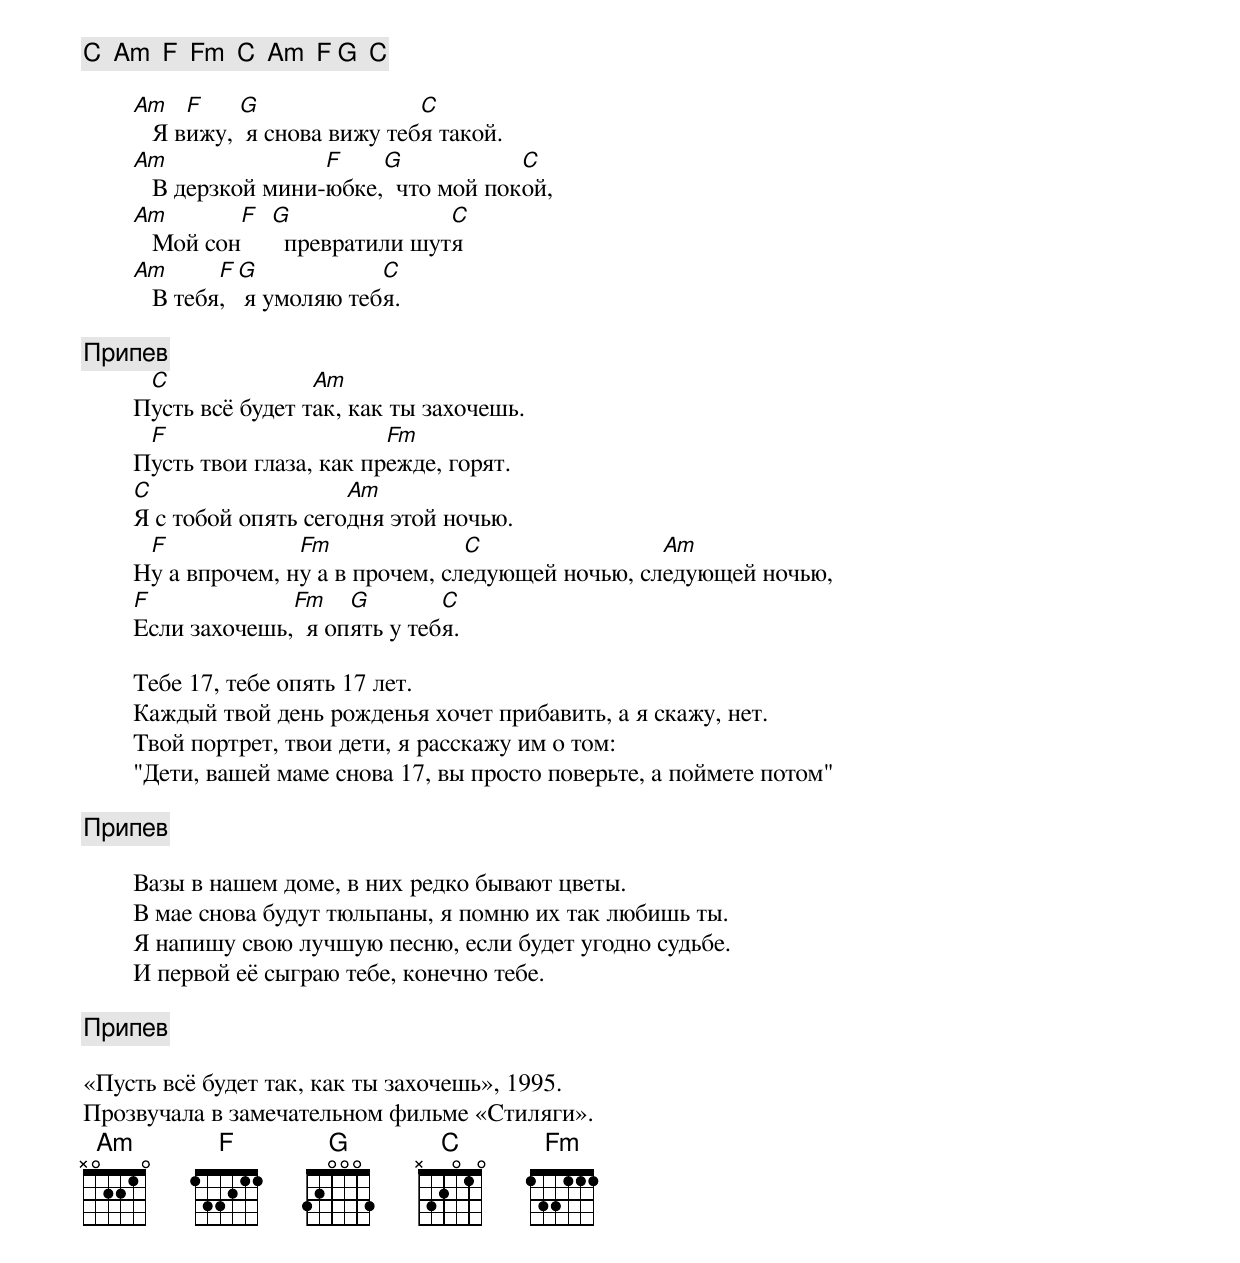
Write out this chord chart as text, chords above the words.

	[C  Am  F  Fm  C  Am  F G  C]

	Am    F    G                C
	   Я вижу,  я снова вижу тебя такой.
	Am                F    G            C
	   В дерзкой мини-юбке,  что мой покой,
	Am        F G               C
	   Мой сон    превратили шутя
	Am       F G            C
	   В тебя,  я умоляю тебя.

	[Припев]
	 C               Am
	Пусть всё будет так, как ты захочешь.
	 F                      Fm
	Пусть твои глаза, как прежде, горят.
	C                   Am
	Я с тобой опять сегодня этой ночью.
	 F             Fm              C                Am
	Ну а впрочем, ну а в прочем, следующей ночью, следующей ночью,
	F             Fm    G        C
	Если захочешь,  я опять у тебя.

	Тебе 17, тебе опять 17 лет.
	Каждый твой день рожденья хочет прибавить, а я скажу, нет.
	Твой портрет, твои дети, я расскажу им о том:
	"Дети, вашей маме снова 17, вы просто поверьте, а поймете потом"

	[Припев]

	Вазы в нашем доме, в них редко бывают цветы.
	В мае снова будут тюльпаны, я помню их так любишь ты.
	Я напишу свою лучшую песню, если будет угодно судьбе.
	И первой её сыграю тебе, конечно тебе.

	[Припев]

«Пусть всё будет так, как ты захочешь», 1995.
Прозвучала в замечательном фильме «Стиляги».
